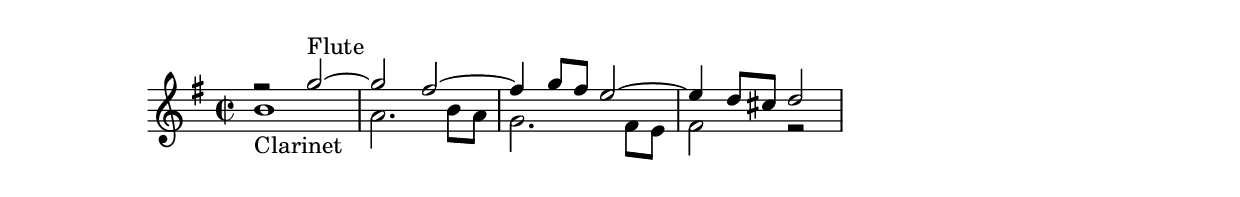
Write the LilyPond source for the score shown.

%% DO NOT EDIT this file manually; it is automatically
%% generated from LSR http://lsr.dsi.unimi.it
%% Make any changes in LSR itself, or in Documentation/snippets/new/ ,
%% and then run scripts/auxiliar/makelsr.py
%%
%% This file is in the public domain.
\version "2.12.2"

\header {
  lsrtags = "contexts-and-engravers, midi"

%% Translation of GIT committish: fa19277d20f8ab0397c560eb0e7b814bd804ecec
  texidoces = "
Al producir una salida MIDI, el comportamiento predeterminado es
que cada pentagrama representa un canal MIDI, con todas las voces
de dicho pentagrama mezcladas.  Esto reduce al mínimo el riesgo de
que se agote el número de canales MIDI disponibles, pues existe un
máximo de 16 canales por pista.

Sin embargo, cuando se traslada el interpretador
@code{Staff_performer} al contexto @code{Voice}, cada voz de un
pentagrama puede tener su propio canal MIDI, como se muestra en el
siguiente ejemplo: a pesar de estar sobre el mismo pentagrama, se
crean dos canales MIDI, cada uno con un @code{midiInstrument}
distinto.

"
  doctitlees = "Modificar la salida MIDI para que tenga un canal por cada voz"

%% Translation of GIT committish: d7cf09411ee80eaf0092af0aa532de64c0c6248e
  texidocfr = "
Lorsque LilyPond génère un fichier MIDI, chaque portée sera par défaut
affectée à un canal, quel que soit le nombre de voix qu'elle contient.
Ceci permet d'éviter de se retrouver à court de canaux, sachant qu'il
n'y en a que seize de disponibles.

Le fait de déplacer le @code{Staff_performer} dans le contexte
@code{Voice} permet d'affecter à chaque voix d'une même portée un canal
MIDI spécifique.  Dans l'exemple suivant, la même portée donnera lieu à
deux canaux MIDI différents, chacun étant affecté de son propre
@code{midiInstrument}.

"
  doctitlefr = "Affectation d'un canal MIDI par voix"

  texidoc = "
When outputting MIDI, the default behavior is for each staff to
represent one MIDI channel, with all the voices on a staff amalgamated.
This minimizes the risk of running out of MIDI channels, since there
are only 16 available per track.

However, by moving the @code{Staff_performer} to the @code{Voice}
context, each voice on a staff can have its own MIDI channel, as is
demonstrated by the following example: despite being on the same staff,
two MIDI channels are created, each with a different
@code{midiInstrument}.

"
  doctitle = "Changing MIDI output to one channel per voice"
} % begin verbatim

\score {
  \new Staff <<
    \new Voice \relative c''' {
      \set midiInstrument = #"flute"
      \voiceOne
      \key g \major
      \time 2/2
      r2 g-"Flute" ~
      g fis ~
      fis4 g8 fis e2 ~
      e4 d8 cis d2
    }
    \new Voice \relative c'' {
      \set midiInstrument = #"clarinet"
      \voiceTwo
      b1-"Clarinet"
      a2. b8 a
      g2. fis8 e
      fis2 r
    }
  >>
  \layout { }
  \midi {
    \context {
      \Staff
      \remove "Staff_performer"
    }
    \context {
      \Voice
      \consists "Staff_performer"
    }
    \context {
      \Score
      tempoWholesPerMinute = #(ly:make-moment 72 2)
    }
  }
}

